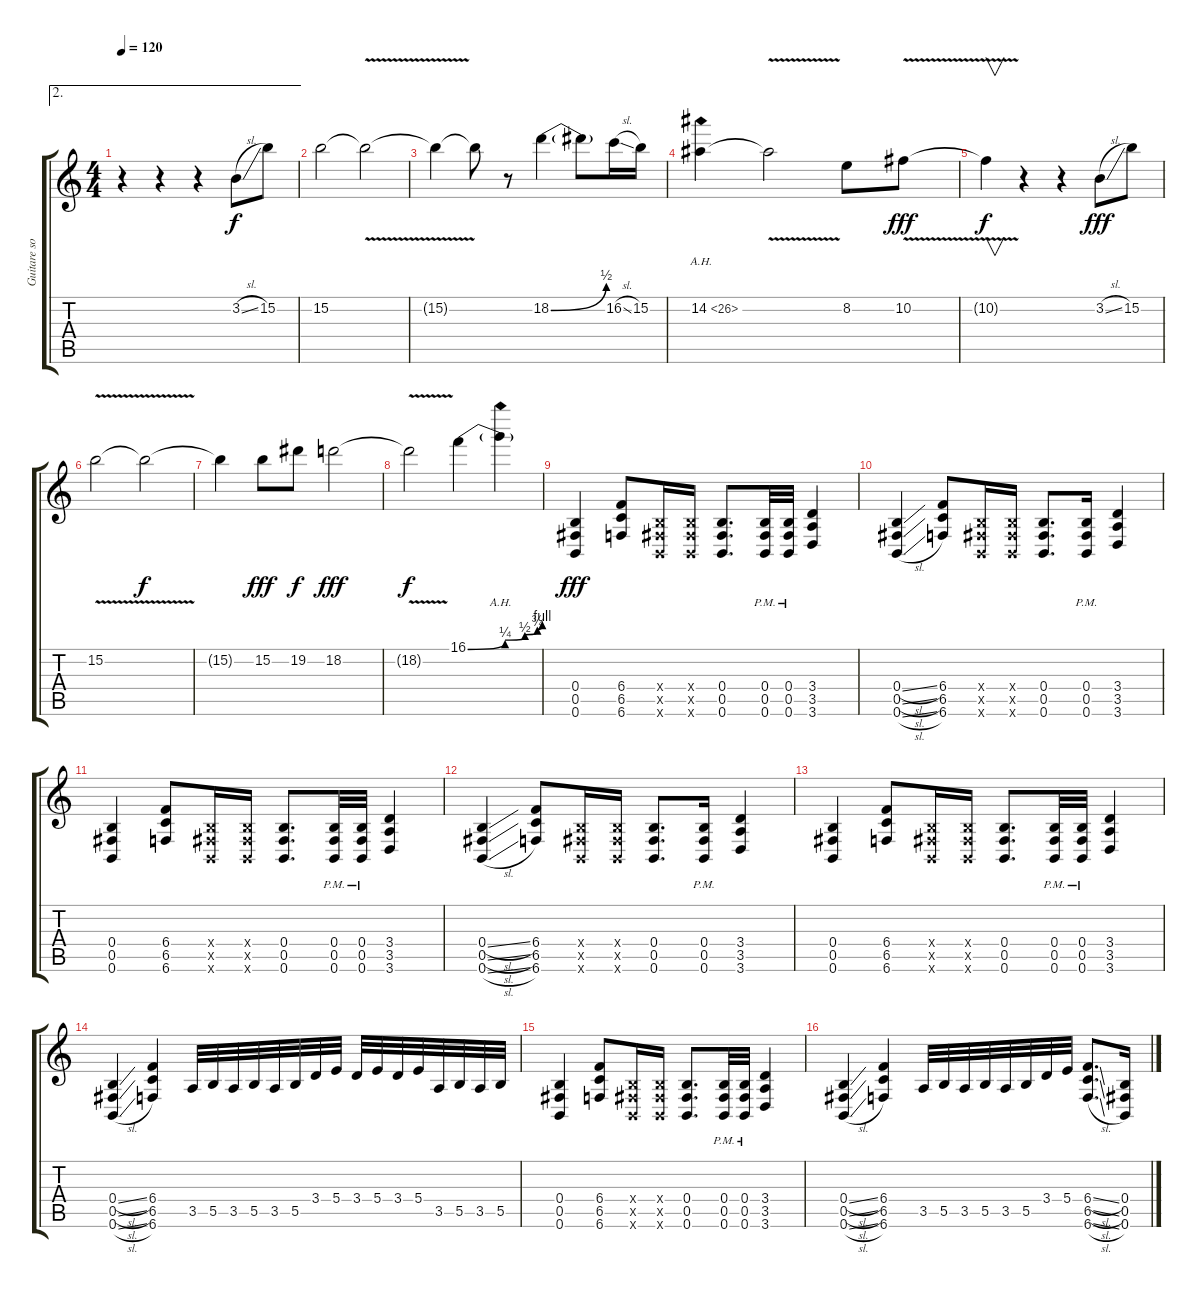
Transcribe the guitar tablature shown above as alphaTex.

\track ("Guitare solo" "Guitare so") {instrument distortionguitar}
\staff {score tabs}
\tuning (Db4 Ab3 E3 B2 Gb2 B1) {hide}
\ae 2
\ts (4 4)
\tempo 120
\clef g2
\ks c
r.4{dy f} r.4 r.4 3.2{sl}.8 15.2.8 |
15.2.2 15.2{v t}.2 |
15.2{t}.4 15.2{t}.8 r.8 18.2{be (bend 0 0 60 2)}.4 18.2{t}.8 16.2{sl}.16 15.2.16 |
14.2{ah 12}.4 14.2{v t}.2 8.2.8 10.2{v}.8{dy fff} |
10.2{t}.4{v dy f} r.4 r.4 3.2{sl}.8{dy fff} 15.2.8 |
15.2{v}.2 15.2{t}.2{dy f} |
15.2{t}.4 15.2.8{dy fff} 19.2.8{dy f} 18.2.2{dy fff} |
18.2{v t}.2{dy f} 16.1{be (custom 0 0 30 1 46 2 56 3 60 4)}.4 16.1{ah 12 t}.4 |
(0.4 0.5 0.6).4{dy fff instrument distortionguitar} (6.4 6.5 6.6).8 (0.4{x} 0.5{x} 0.6{x}).16 (0.4{x} 0.5{x} 0.6{x}).16 (0.4 0.5 0.6).8{d} (0.4{pm} 0.5{pm} 0.6{pm}).32 (0.4{pm} 0.5{pm} 0.6{pm}).32 (3.4 3.5 3.6).4 |
(0.4{sl} 0.5{sl} 0.6{sl}).4 (6.4 6.5 6.6).8 (0.4{x} 0.5{x} 0.6{x}).16 (0.4{x} 0.5{x} 0.6{x}).16 (0.4 0.5 0.6).8{d} (0.4{pm} 0.5{pm} 0.6{pm}).16 (3.4 3.5 3.6).4 |
(0.4 0.5 0.6).4 (6.4 6.5 6.6).8 (0.4{x} 0.5{x} 0.6{x}).16 (0.4{x} 0.5{x} 0.6{x}).16 (0.4 0.5 0.6).8{d} (0.4{pm} 0.5{pm} 0.6{pm}).32 (0.4{pm} 0.5{pm} 0.6{pm}).32 (3.4 3.5 3.6).4 |
(0.4{sl} 0.5{sl} 0.6{sl}).4 (6.4 6.5 6.6).8 (0.4{x} 0.5{x} 0.6{x}).16 (0.4{x} 0.5{x} 0.6{x}).16 (0.4 0.5 0.6).8{d} (0.4{pm} 0.5{pm} 0.6{pm}).16 (3.4 3.5 3.6).4 |
(0.4 0.5 0.6).4 (6.4 6.5 6.6).8 (0.4{x} 0.5{x} 0.6{x}).16 (0.4{x} 0.5{x} 0.6{x}).16 (0.4 0.5 0.6).8{d} (0.4{pm} 0.5{pm} 0.6{pm}).32 (0.4{pm} 0.5{pm} 0.6{pm}).32 (3.4 3.5 3.6).4 |
(0.4{sl} 0.5{sl} 0.6{sl}).4 (6.4 6.5 6.6).4 3.5.32 5.5.32 3.5.32 5.5.32 3.5.32 5.5.32 3.4.32 5.4.32 3.4.32 5.4.32 3.4.32 5.4.32 3.5.32 5.5.32 3.5.32 5.5.32 |
(0.4 0.5 0.6).4 (6.4 6.5 6.6).8 (0.4{x} 0.5{x} 0.6{x}).16 (0.4{x} 0.5{x} 0.6{x}).16 (0.4 0.5 0.6).8{d} (0.4{pm} 0.5{pm} 0.6{pm}).32 (0.4{pm} 0.5{pm} 0.6{pm}).32 (3.4 3.5 3.6).4 |
(0.4{sl} 0.5{sl} 0.6{sl}).4 (6.4 6.5 6.6).4 3.5.32 5.5.32 3.5.32 5.5.32 3.5.32 5.5.32 3.4.32 5.4.32 (6.4{sl} 6.5{sl} 6.6{sl}).8{d} (0.4 0.5 0.6).16
